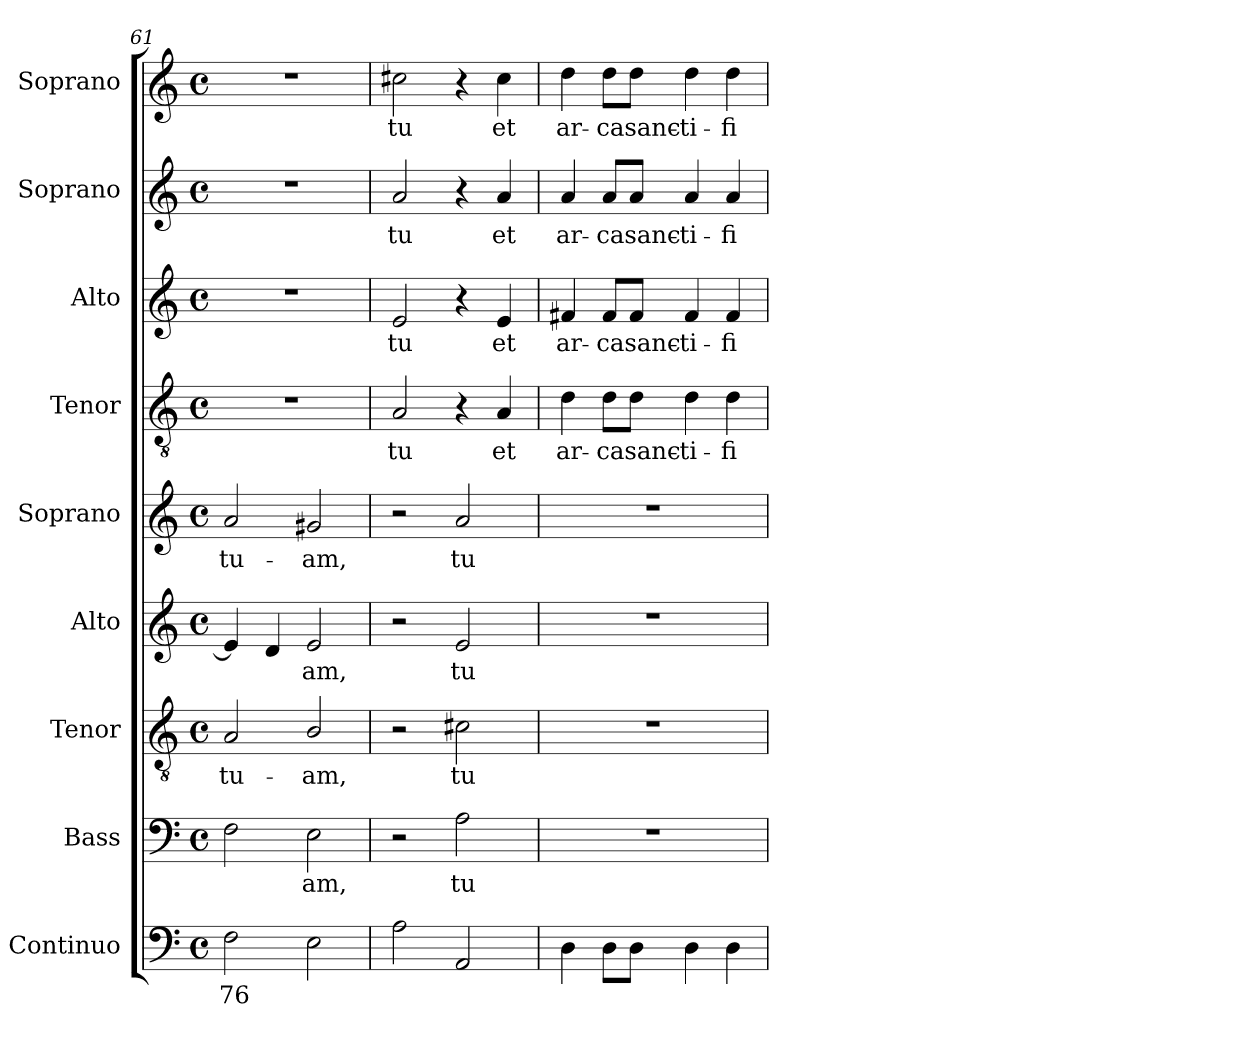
**kern	**text	**kern	**text	**kern	**text	**kern	**text	**kern	**text	**kern	**text	**kern	**text	**kern	**text	**kern	**text
*part9	*part9	*part8	*part8	*part7	*part7	*part6	*part6	*part5	*part5	*part4	*part4	*part3	*part3	*part2	*part2	*part1	*part1
*staff9	*staff9	*staff8	*staff8	*staff7	*staff7	*staff6	*staff6	*staff5	*staff5	*staff4	*staff4	*staff3	*staff3	*staff2	*staff2	*staff1	*staff1
*I"Continuo	*	*I"Bass	*	*I"Tenor	*	*I"Alto	*	*I"Soprano	*	*I"Tenor	*	*I"Alto	*	*I"Soprano	*	*I"Soprano	*
*I'Cont.	*	*I'B.	*	*I'T.	*	*I'A.	*	*I'S.	*	*I'T.	*	*I'A.	*	*I'S.	*	*I'S.	*
*clefF4	*	*clefF4	*	*clefGv2	*	*clefG2	*	*clefG2	*	*clefGv2	*	*clefG2	*	*clefG2	*	*clefG2	*
*	*	*	*	*ITrd7c12	*	*	*	*	*	*ITrd7c12	*	*	*	*	*	*	*
*k[]	*	*k[]	*	*k[]	*	*k[]	*	*k[]	*	*k[]	*	*k[]	*	*k[]	*	*k[]	*
*C:	*	*C:	*	*C:	*	*C:	*	*C:	*	*C:	*	*C:	*	*C:	*	*C:	*
*M4/4	*	*M4/4	*	*M4/4	*	*M4/4	*	*M4/4	*	*M4/4	*	*M4/4	*	*M4/4	*	*M4/4	*
*met(c)	*	*met(c)	*	*met(c)	*	*met(c)	*	*met(c)	*	*met(c)	*	*met(c)	*	*met(c)	*	*met(c)	*
=61	=61	=61	=61	=61	=61	=61	=61	=61	=61	=61	=61	=61	=61	=61	=61	=61	=61
!	!LO:LY:b:color=#000000	!	!	!	!	!	!	!	!	!	!	!	!	!	!	!	!
!	!	!	!	!	!LO:LY:b:color=#000000	!	!	!	!	!	!	!	!	!	!	!	!
!	!	!	!	!	!	!	!	!	!LO:LY:b:color=#000000	!	!	!	!	!	!	!	!
2Fi\	76	2Fi\	.	2AAi/	tu-	4ei/]	.	2ai/	tu-	1r	.	1r	.	1r	.	1r	.
.	.	.	.	.	.	4di/	.	.	.	.	.	.	.	.	.	.	.
!	!	!	!LO:LY:b:color=#000000	!	!	!	!	!	!	!	!	!	!	!	!	!	!
!	!	!	!	!	!LO:LY:b:color=#000000	!	!	!	!	!	!	!	!	!	!	!	!
!	!	!	!	!	!	!	!LO:LY:b:color=#000000	!	!	!	!	!	!	!	!	!	!
!	!	!	!	!	!	!	!	!	!LO:LY:b:color=#000000	!	!	!	!	!	!	!	!
2Ei\	.	2Ei\	-am,	2BBi/	-am,	2ei/	-am,	2g#Xi/	-am,	.	.	.	.	.	.	.	.
!!LO:LB:g=z
=62	=62	=62	=62	=62	=62	=62	=62	=62	=62	=62	=62	=62	=62	=62	=62	=62	=62
!	!	!	!	!	!	!	!	!	!	!	!LO:LY:b:color=#000000	!	!	!	!	!	!
!	!	!	!	!	!	!	!	!	!	!	!	!	!LO:LY:b:color=#000000	!	!	!	!
!	!	!	!	!	!	!	!	!	!	!	!	!	!	!	!LO:LY:b:color=#000000	!	!
!	!	!	!	!	!	!	!	!	!	!	!	!	!	!	!	!	!LO:LY:b:color=#000000
2Ai\	.	2r	.	2r	.	2r	.	2r	.	2AAi/	tu	2ei/	tu	2ai/	tu	2cc#Xi\	tu
!	!	!	!LO:LY:b:color=#000000	!	!	!	!	!	!	!	!	!	!	!	!	!	!
!	!	!	!	!	!LO:LY:b:color=#000000	!	!	!	!	!	!	!	!	!	!	!	!
!	!	!	!	!	!	!	!LO:LY:b:color=#000000	!	!	!	!	!	!	!	!	!	!
!	!	!	!	!	!	!	!	!	!LO:LY:b:color=#000000	!	!	!	!	!	!	!	!
2AAi/	.	2Ai\	tu	2C#Xi\	tu	2ei/	tu	2ai/	tu	4r	.	4r	.	4r	.	4r	.
!	!	!	!	!	!	!	!	!	!	!	!LO:LY:b:color=#000000	!	!	!	!	!	!
!	!	!	!	!	!	!	!	!	!	!	!	!	!LO:LY:b:color=#000000	!	!	!	!
!	!	!	!	!	!	!	!	!	!	!	!	!	!	!	!LO:LY:b:color=#000000	!	!
!	!	!	!	!	!	!	!	!	!	!	!	!	!	!	!	!	!LO:LY:b:color=#000000
.	.	.	.	.	.	.	.	.	.	4AAi/	et	4ei/	et	4ai/	et	4cc#i\	et
=63	=63	=63	=63	=63	=63	=63	=63	=63	=63	=63	=63	=63	=63	=63	=63	=63	=63
!	!	!	!	!	!	!	!	!	!	!	!LO:LY:b:color=#000000	!	!	!	!	!	!
!	!	!	!	!	!	!	!	!	!	!	!	!	!LO:LY:b:color=#000000	!	!	!	!
!	!	!	!	!	!	!	!	!	!	!	!	!	!	!	!LO:LY:b:color=#000000	!	!
!	!	!	!	!	!	!	!	!	!	!	!	!	!	!	!	!	!LO:LY:b:color=#000000
4Di\	.	1r	.	1r	.	1r	.	1r	.	4Di\	ar-	4f#Xi/	ar-	4ai/	ar-	4ddi\	ar-
!	!	!	!	!	!	!	!	!	!	!	!LO:LY:b:color=#000000	!	!	!	!	!	!
!	!	!	!	!	!	!	!	!	!	!	!	!	!LO:LY:b:color=#000000	!	!	!	!
!	!	!	!	!	!	!	!	!	!	!	!	!	!	!	!LO:LY:b:color=#000000	!	!
!	!	!	!	!	!	!	!	!	!	!	!	!	!	!	!	!	!LO:LY:b:color=#000000
8Di\L	.	.	.	.	.	.	.	.	.	8Di\L	-ca	8f#i/L	-ca	8ai/L	-ca	8ddi\L	-ca
!	!	!	!	!	!	!	!	!	!	!	!LO:LY:b:color=#000000	!	!	!	!	!	!
!	!	!	!	!	!	!	!	!	!	!	!	!	!LO:LY:b:color=#000000	!	!	!	!
!	!	!	!	!	!	!	!	!	!	!	!	!	!	!	!LO:LY:b:color=#000000	!	!
!	!	!	!	!	!	!	!	!	!	!	!	!	!	!	!	!	!LO:LY:b:color=#000000
8Di\J	.	.	.	.	.	.	.	.	.	8Di\J	sanc-	8f#i/J	sanc-	8ai/J	sanc-	8ddi\J	sanc-
!	!	!	!	!	!	!	!	!	!	!	!LO:LY:b:color=#000000	!	!	!	!	!	!
!	!	!	!	!	!	!	!	!	!	!	!	!	!LO:LY:b:color=#000000	!	!	!	!
!	!	!	!	!	!	!	!	!	!	!	!	!	!	!	!LO:LY:b:color=#000000	!	!
!	!	!	!	!	!	!	!	!	!	!	!	!	!	!	!	!	!LO:LY:b:color=#000000
4Di\	.	.	.	.	.	.	.	.	.	4Di\	-ti-	4f#i/	-ti-	4ai/	-ti-	4ddi\	-ti-
!	!	!	!	!	!	!	!	!	!	!	!LO:LY:b:color=#000000	!	!	!	!	!	!
!	!	!	!	!	!	!	!	!	!	!	!	!	!LO:LY:b:color=#000000	!	!	!	!
!	!	!	!	!	!	!	!	!	!	!	!	!	!	!	!LO:LY:b:color=#000000	!	!
!	!	!	!	!	!	!	!	!	!	!	!	!	!	!	!	!	!LO:LY:b:color=#000000
4Di\	.	.	.	.	.	.	.	.	.	4Di\	-fi-	4f#i/	-fi-	4ai/	-fi-	4ddi\	-fi-
=	=	=	=	=	=	=	=	=	=	=	=	=	=	=	=	=	=
*-	*-	*-	*-	*-	*-	*-	*-	*-	*-	*-	*-	*-	*-	*-	*-	*-	*-
